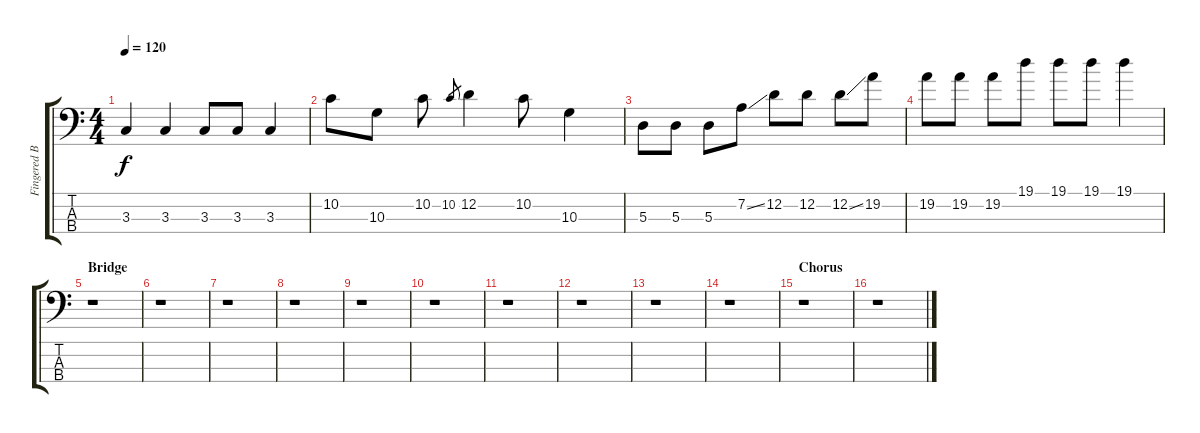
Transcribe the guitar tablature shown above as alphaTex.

\track ("Fingered Bass" "Fingered B") {instrument electricbassfinger}
\staff {score tabs}
\tuning (G2 D2 A1 E1) {hide}
\ts (4 4)
\tempo 120
\clef f4
\ks c
3.3.4{dy f} 3.3.4 3.3.8 3.3.8 3.3.4 |
10.2.8 10.3.8 10.2.8 10.2.8{gr} 12.2.4 10.2.8 10.3.4 |
5.3.8 5.3.8 5.3.8 7.2{ss}.8 12.2.8 12.2.8 12.2{ss}.8 19.2.8 |
19.2.8 19.2.8 19.2.8 19.1.8 19.1.8 19.1.8 19.1.4 |
\section ("" "Bridge")
r.1 |
r.1 |
r.1 |
r.1 |
r.1 |
r.1 |
r.1 |
r.1 |
r.1 |
r.1 |
\section ("" "Chorus")
r.1 |
r.1
